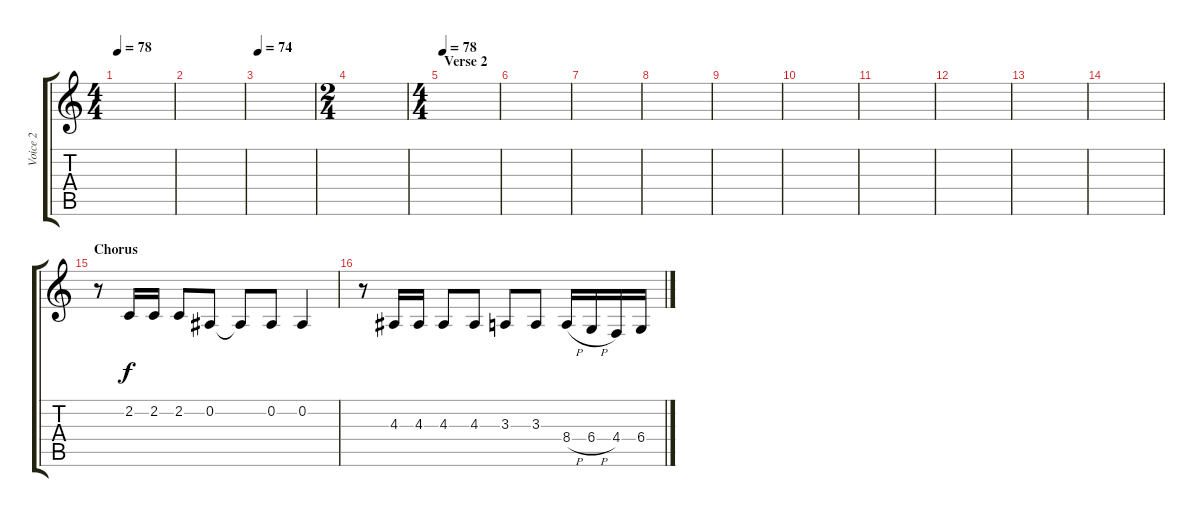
\track ("Voice 2" "Voice 2") {instrument lead1square}
\staff {score tabs}
\tuning (Eb4 Bb3 Gb3 Db3 Ab2 Eb2) {hide}
\ts (4 4)
\tempo 78
\clef g2
\ks c
|
|
\tempo 74
|
\ts (2 4)
|
\ts (4 4)
\section ("" "Verse 2")
\tempo 78
|
|
|
|
|
|
|
|
|
|
\section ("" "Chorus")
r.8 2.2.16 2.2.16{dy f} 2.2.8 0.2.8 0.2{t}.8 0.2.8 0.2.4 |
r.8 4.3.16 4.3.16 4.3.8 4.3.8 3.3.8 3.3.8 8.4{h}.16 6.4{h}.16 4.4.16 6.4.16
